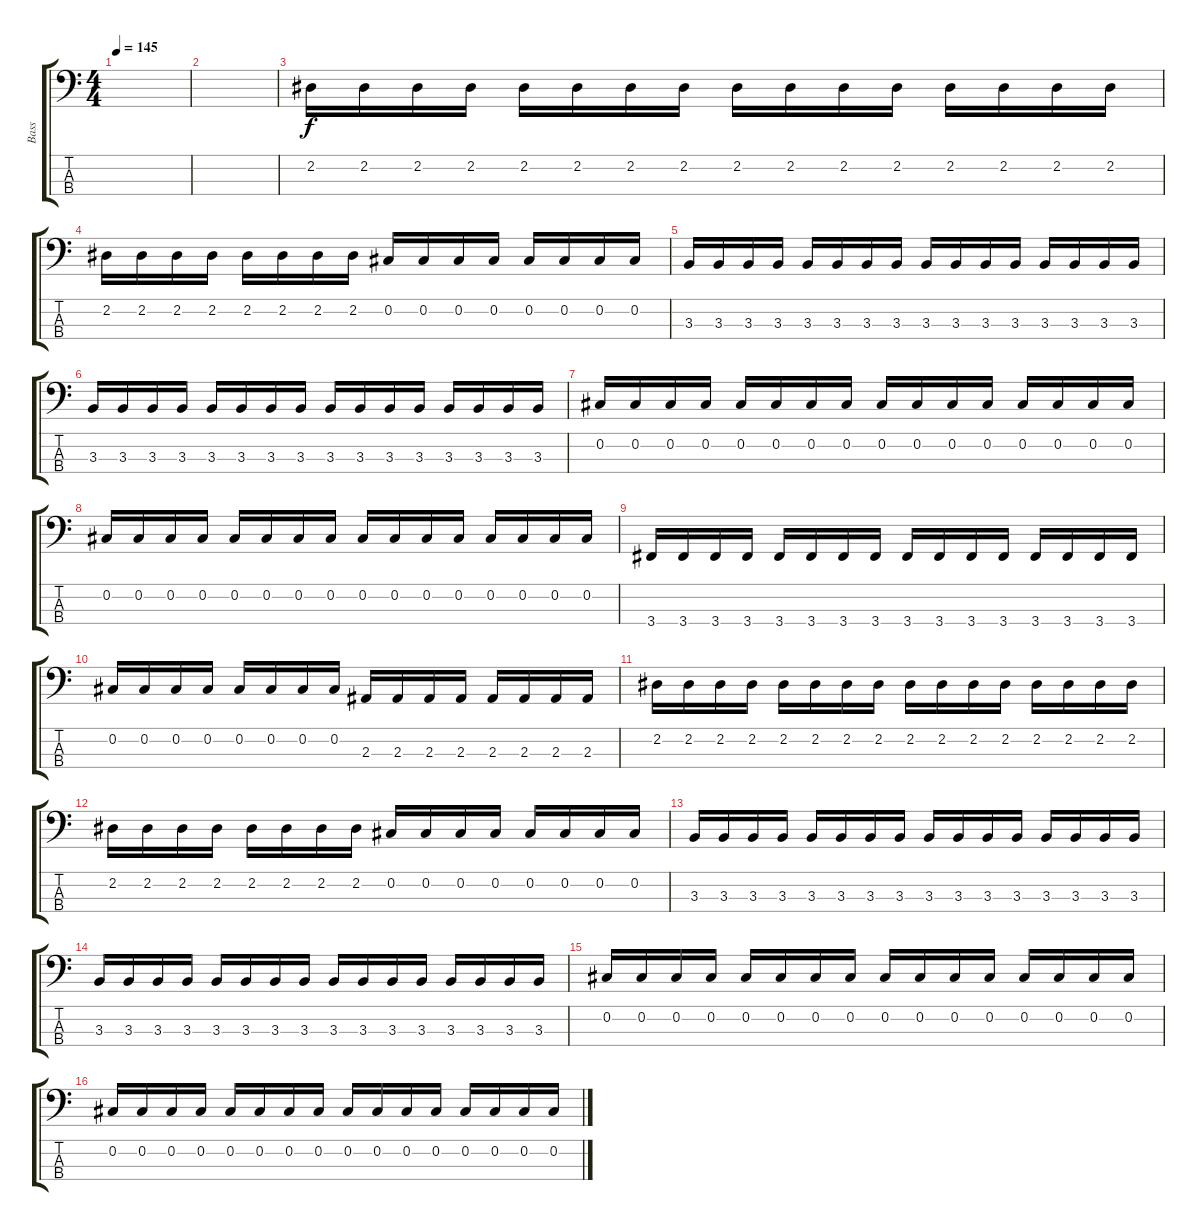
\track ("Bass" "Bass") {instrument electricbassfinger}
\staff {score tabs}
\tuning (Gb2 Db2 Ab1 Eb1) {hide}
\ts (4 4)
\tempo 145
\clef f4
\ks c
|
|
2.2.16 2.2.16 2.2.16 2.2.16 2.2.16 2.2.16 2.2.16 2.2.16 2.2.16 2.2.16 2.2.16 2.2.16 2.2.16 2.2.16 2.2.16 2.2.16 |
2.2.16 2.2.16 2.2.16 2.2.16 2.2.16 2.2.16 2.2.16 2.2.16 0.2.16 0.2.16 0.2.16 0.2.16 0.2.16 0.2.16 0.2.16 0.2.16 |
3.3.16 3.3.16 3.3.16 3.3.16 3.3.16 3.3.16 3.3.16 3.3.16 3.3.16 3.3.16 3.3.16 3.3.16 3.3.16 3.3.16 3.3.16 3.3.16 |
3.3.16 3.3.16 3.3.16 3.3.16 3.3.16 3.3.16 3.3.16 3.3.16 3.3.16 3.3.16 3.3.16 3.3.16 3.3.16 3.3.16 3.3.16 3.3.16 |
0.2.16 0.2.16 0.2.16 0.2.16 0.2.16 0.2.16 0.2.16 0.2.16 0.2.16 0.2.16 0.2.16 0.2.16 0.2.16 0.2.16 0.2.16 0.2.16 |
0.2.16 0.2.16 0.2.16 0.2.16 0.2.16 0.2.16 0.2.16 0.2.16 0.2.16 0.2.16 0.2.16 0.2.16 0.2.16 0.2.16 0.2.16 0.2.16 |
3.4.16 3.4.16 3.4.16 3.4.16 3.4.16 3.4.16 3.4.16 3.4.16 3.4.16 3.4.16 3.4.16 3.4.16 3.4.16 3.4.16 3.4.16 3.4.16 |
0.2.16 0.2.16 0.2.16 0.2.16 0.2.16 0.2.16 0.2.16 0.2.16 2.3.16 2.3.16 2.3.16 2.3.16 2.3.16 2.3.16 2.3.16 2.3.16 |
2.2.16 2.2.16 2.2.16 2.2.16 2.2.16 2.2.16 2.2.16 2.2.16 2.2.16 2.2.16 2.2.16 2.2.16 2.2.16 2.2.16 2.2.16 2.2.16 |
2.2.16 2.2.16 2.2.16 2.2.16 2.2.16 2.2.16 2.2.16 2.2.16 0.2.16 0.2.16 0.2.16 0.2.16 0.2.16 0.2.16 0.2.16 0.2.16 |
3.3.16 3.3.16 3.3.16 3.3.16 3.3.16 3.3.16 3.3.16 3.3.16 3.3.16 3.3.16 3.3.16 3.3.16 3.3.16 3.3.16 3.3.16 3.3.16 |
3.3.16 3.3.16 3.3.16 3.3.16 3.3.16 3.3.16 3.3.16 3.3.16 3.3.16 3.3.16 3.3.16 3.3.16 3.3.16 3.3.16 3.3.16 3.3.16 |
0.2.16 0.2.16 0.2.16 0.2.16 0.2.16 0.2.16 0.2.16 0.2.16 0.2.16 0.2.16 0.2.16 0.2.16 0.2.16 0.2.16 0.2.16 0.2.16 |
0.2.16 0.2.16 0.2.16 0.2.16 0.2.16 0.2.16 0.2.16 0.2.16 0.2.16 0.2.16 0.2.16 0.2.16 0.2.16 0.2.16 0.2.16 0.2.16
